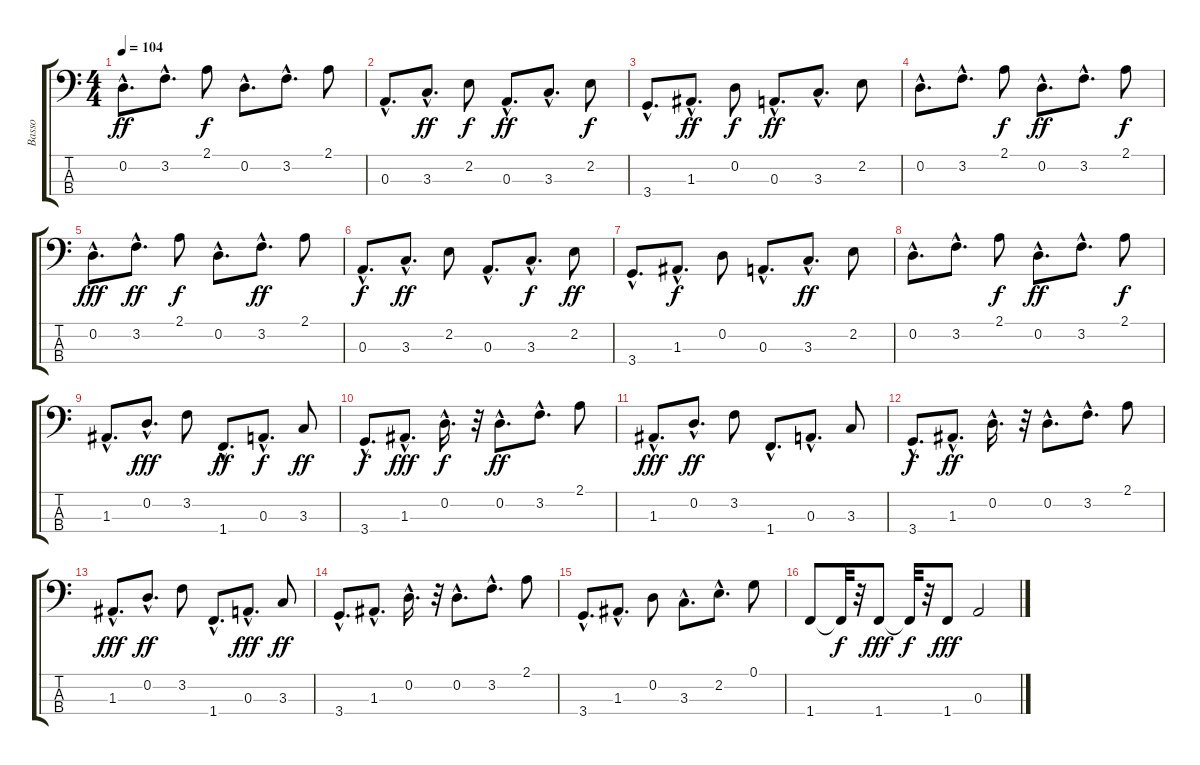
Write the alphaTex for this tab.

\track ("Basso" "Basso") {instrument electricbassfinger}
\staff {score tabs}
\tuning (G2 D2 A1 E1) {hide}
\ts (4 4)
\tempo 104
\clef f4
\ks c
0.2{hac}.8{d dy ff} 3.2{hac}.8{d} 2.1.8{dy f} 0.2{hac}.8{d} 3.2{hac}.8{d} 2.1.8 |
0.3{hac}.8{d} 3.3{hac}.8{d dy ff} 2.2.8{dy f} 0.3{hac}.8{d dy ff} 3.3{hac}.8{d} 2.2.8{dy f} |
3.4{hac}.8{d} 1.3{hac}.8{d dy ff} 0.2.8{dy f} 0.3{hac}.8{d dy ff} 3.3{hac}.8{d} 2.2.8 |
0.2{hac}.8{d} 3.2{hac}.8{d} 2.1.8{dy f} 0.2{hac}.8{d dy ff} 3.2{hac}.8{d} 2.1.8{dy f} |
0.2{hac}.8{d dy fff} 3.2{hac}.8{d dy ff} 2.1.8{dy f} 0.2{hac}.8{d} 3.2{hac}.8{d dy ff} 2.1.8 |
0.3{hac}.8{d dy f} 3.3{hac}.8{d dy ff} 2.2.8 0.3{hac}.8{d} 3.3{hac}.8{d dy f} 2.2.8{dy ff} |
3.4{hac}.8{d} 1.3{hac}.8{d dy f} 0.2.8 0.3{hac}.8{d} 3.3{hac}.8{d dy ff} 2.2.8 |
0.2{hac}.8{d} 3.2{hac}.8{d} 2.1.8{dy f} 0.2{hac}.8{d dy ff} 3.2{hac}.8{d} 2.1.8{dy f} |
1.3{hac}.8{d} 0.2{hac}.8{d dy fff} 3.2.8 1.4{hac}.8{d dy ff} 0.3{hac}.8{d dy f} 3.3.8{dy ff} |
3.4{hac}.8{d dy f} 1.3{hac}.8{d dy fff} 0.2{hac}.16{d dy f} r.32 0.2{hac}.8{d dy ff} 3.2{hac}.8{d} 2.1.8 |
1.3{hac}.8{d dy fff} 0.2{hac}.8{d dy ff} 3.2.8 1.4{hac}.8{d} 0.3{hac}.8{d} 3.3.8 |
3.4{hac}.8{d dy f} 1.3{hac}.8{d dy ff} 0.2{hac}.16{d} r.32 0.2{hac}.8{d} 3.2{hac}.8{d} 2.1.8 |
1.3{hac}.8{d dy fff} 0.2{hac}.8{d dy ff} 3.2.8 1.4{hac}.8{d} 0.3{hac}.8{d dy fff} 3.3.8{dy ff} |
3.4{hac}.8{d} 1.3{hac}.8{d} 0.2{hac}.16{d} r.32 0.2{hac}.8{d} 3.2{hac}.8{d} 2.1.8 |
3.4{hac}.8{d} 1.3{hac}.8{d} 0.2.8 3.3{hac}.8{d} 2.2{hac}.8{d} 0.1.8 |
1.4.8 1.4{t}.32{dy f} r.32 1.4.8{dy fff} 1.4{t}.32{dy f} r.32 1.4.8{dy fff} 0.3.2
